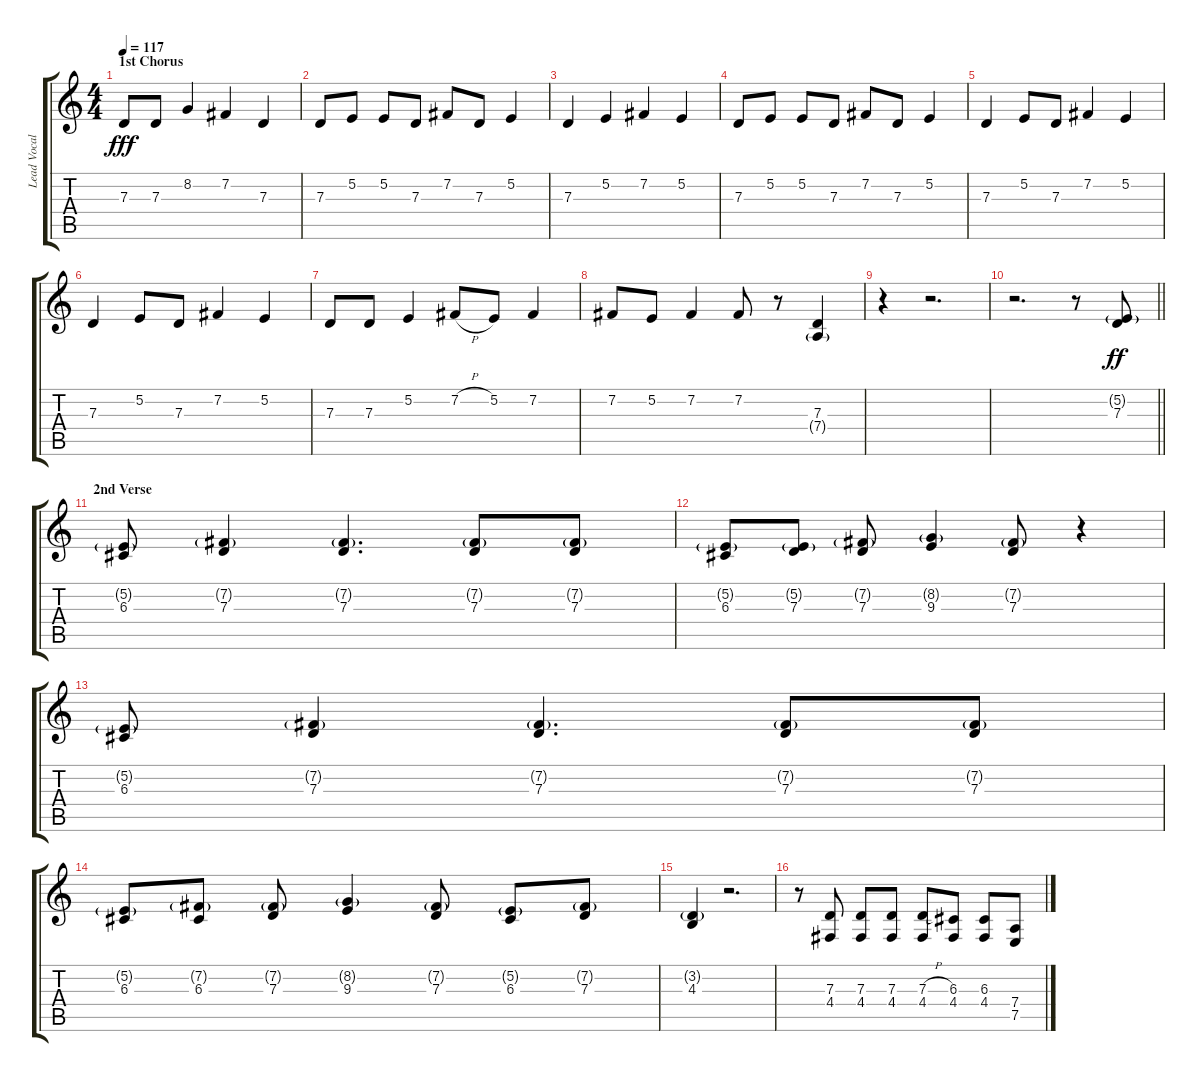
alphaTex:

\track ("Lead Vocals" "Lead Vocal") {instrument clarinet}
\staff {score tabs}
\tuning (E4 B3 G3 D3 A2 E2) {hide}
\ts (4 4)
\section ("" "1st Chorus")
\tempo 117
\clef g2
\ks c
7.3.8{dy fff} 7.3.8 8.2.4 7.2.4 7.3.4 |
7.3.8 5.2.8 5.2.8 7.3.8 7.2.8 7.3.8 5.2.4 |
7.3.4 5.2.4 7.2.4 5.2.4 |
7.3.8 5.2.8 5.2.8 7.3.8 7.2.8 7.3.8 5.2.4 |
7.3.4 5.2.8 7.3.8 7.2.4 5.2.4 |
7.3.4 5.2.8 7.3.8 7.2.4 5.2.4 |
7.3.8 7.3.8 5.2.4 7.2{h}.8 5.2.8 7.2.4 |
7.2.8 5.2.8 7.2.4 7.2.8 r.8 (7.3 7.4{g}).4 |
r.4 r.2{d} |
\barLineRight lightlight
r.2{d} r.8 (5.2{g} 7.3).8{dy ff} |
\section ("" "2nd Verse")
(5.2{g} 6.3).8 (7.2{g} 7.3).4 (7.2{g} 7.3).4{d} (7.2{g} 7.3).8 (7.2{g} 7.3).8 |
(5.2{g} 6.3).8 (5.2{g} 7.3).8 (7.2{g} 7.3).8 (8.2{g} 9.3).4 (7.2{g} 7.3).8 r.4 |
(5.2{g} 6.3).8 (7.2{g} 7.3).4 (7.2{g} 7.3).4{d} (7.2{g} 7.3).8 (7.2{g} 7.3).8 |
(5.2{g} 6.3).8 (7.2{g} 6.3).8 (7.2{g} 7.3).8 (8.2{g} 9.3).4 (7.2{g} 7.3).8 (5.2{g} 6.3).8 (7.2{g} 7.3).8 |
(3.2{g} 4.3).4 r.2{d} |
r.8 (7.3 4.4).8 (7.3 4.4).8 (7.3 4.4).8 (7.3{h} 4.4).8 (6.3 4.4).8 (6.3 4.4).8 (7.4 7.5).8
